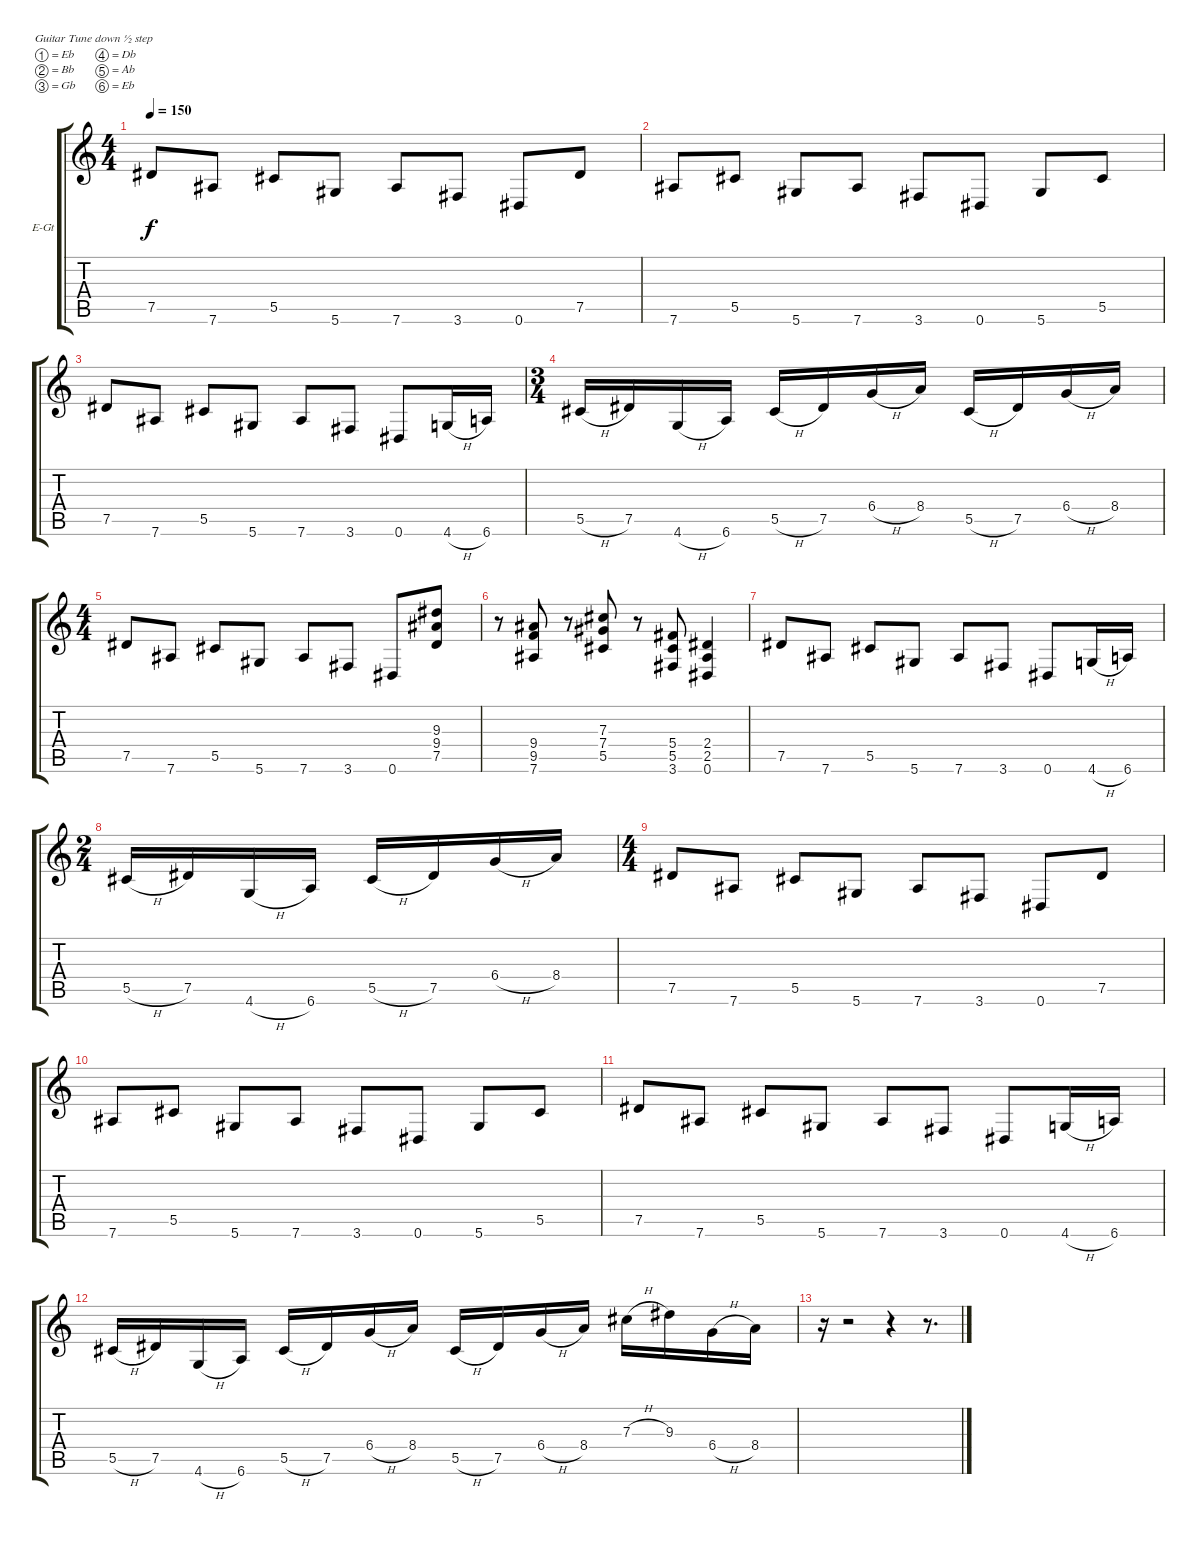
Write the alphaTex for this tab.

\bracketExtendMode groupsimilarinstruments
\firstSystemTrackNameOrientation horizontal
\otherSystemsTrackNameOrientation horizontal
\track ("Luke Hoskin" "E-Gt") {instrument distortionguitar}
\staff {score tabs}
\tuning (Eb4 Bb3 Gb3 Db3 Ab2 Eb2)
\ts (4 4)
\tempo 150
\clef g2
\ks c
7.5.8{dy f} 7.6.8 5.5.8 5.6.8 7.6.8 3.6.8 0.6.8 7.5.8 |
7.6.8 5.5.8 5.6.8 7.6.8 3.6.8 0.6.8 5.6.8 5.5.8 |
7.5.8 7.6.8 5.5.8 5.6.8 7.6.8 3.6.8 0.6.8 4.6{h}.16 6.6.16 |
\ts (3 4)
\beaming (8 2 2 2)
5.5{h}.16 7.5.16 4.6{h}.16 6.6.16 5.5{h}.16 7.5.16 6.4{h}.16 8.4.16 5.5{h}.16 7.5.16 6.4{h}.16 8.4.16 |
\ts (4 4)
\beaming (8 2 2 2 2)
7.5.8 7.6.8 5.5.8 5.6.8 7.6.8 3.6.8 0.6.8 (9.3 9.4 7.5).8 |
r.8 (9.4 9.5 7.6).8 r.8 (7.3 7.4 5.5).8 r.8 (5.4 5.5 3.6).8 (2.4 2.5 0.6).4 |
7.5.8 7.6.8 5.5.8 5.6.8 7.6.8 3.6.8 0.6.8 4.6{h}.16 6.6.16 |
\ts (2 4)
\beaming (8 2 2)
5.5{h}.16 7.5.16 4.6{h}.16 6.6.16 5.5{h}.16 7.5.16 6.4{h}.16 8.4.16 |
\ts (4 4)
\beaming (8 2 2 2 2)
7.5.8 7.6.8 5.5.8 5.6.8 7.6.8 3.6.8 0.6.8 7.5.8 |
7.6.8 5.5.8 5.6.8 7.6.8 3.6.8 0.6.8 5.6.8 5.5.8 |
7.5.8 7.6.8 5.5.8 5.6.8 7.6.8 3.6.8 0.6.8 4.6{h}.16 6.6.16 |
5.5{h}.16 7.5.16 4.6{h}.16 6.6.16 5.5{h}.16 7.5.16 6.4{h}.16 8.4.16 5.5{h}.16 7.5.16 6.4{h}.16 8.4.16 7.3{h}.16 9.3.16 6.4{h}.16 8.4.16 |
r.16 r.2 r.4 r.8{d}
